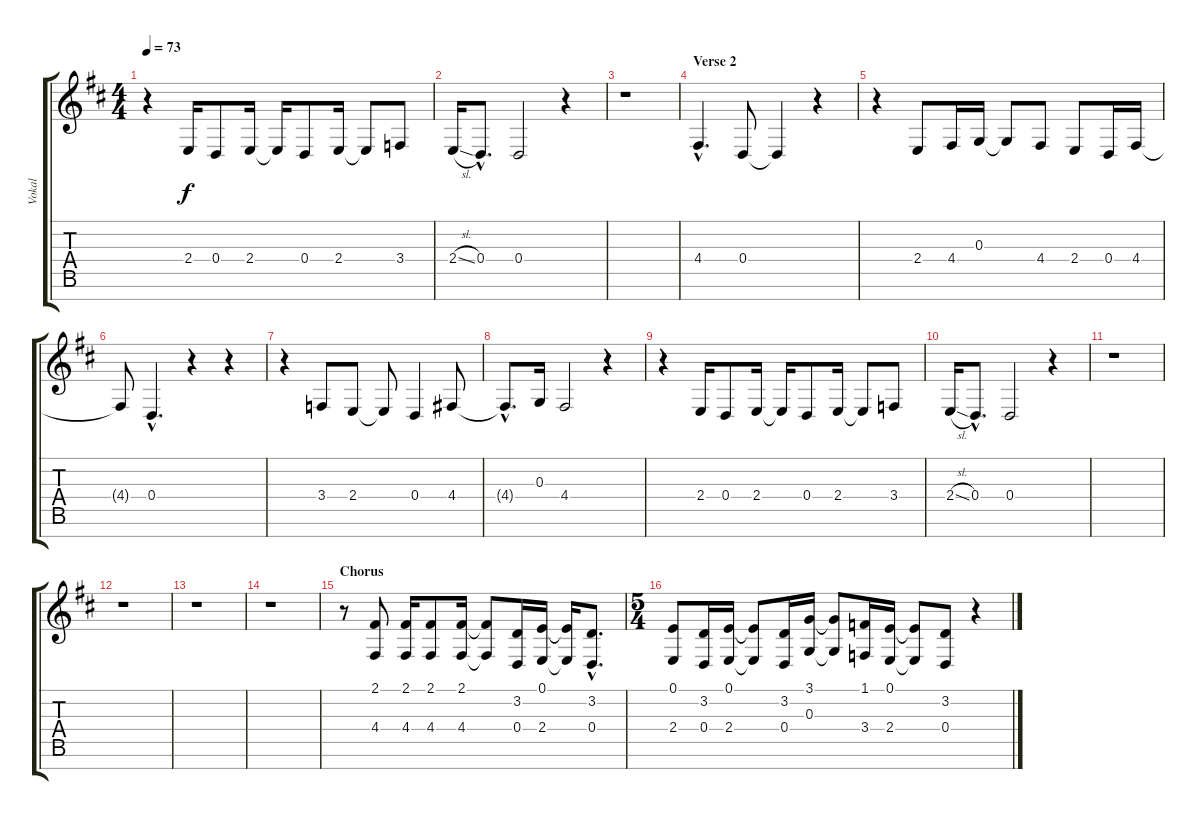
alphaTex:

\track ("Vokal" "Vokal") {instrument viola}
\staff {score tabs}
\tuning (E4 B3 G3 D3 A2 E2 B1) {hide}
\ts (4 4)
\tempo 73
\clef g2
\ks d
r.4{dy f} 2.4.16 0.4.8 2.4.16 2.4{t}.16 0.4.8 2.4.16 2.4{t}.8 3.4.8 |
2.4{sl}.16 0.4{hac}.8{d} 0.4.2 r.4 |
r.1 |
\section ("" "Verse 2")
4.4{hac}.4{d} 0.4.8 0.4{t}.4 r.4 |
r.4 2.4.8 4.4.16 0.3.16 0.3{t}.8 4.4.8 2.4.8 0.4.16 4.4.16 |
4.4{t}.8 0.4{hac}.4{d} r.4 r.4 |
r.4 3.4.8 2.4.8 2.4{t}.8 0.4.4 4.4.8 |
4.4{hac t}.8{d} 0.3.16 4.4.2 r.4 |
r.4 2.4.16 0.4.8 2.4.16 2.4{t}.16 0.4.8 2.4.16 2.4{t}.8 3.4.8 |
2.4{sl}.16 0.4{hac}.8{d} 0.4.2 r.4 |
r.1 |
r.1 |
r.1 |
r.1 |
\section ("" "Chorus")
r.8 (2.1 4.4).8 (2.1 4.4).16 (2.1 4.4).8 (2.1 4.4).16 (2.1{t} 4.4{t}).8 (3.2 0.4).16 (0.1 2.4).16 (0.1{t} 2.4{t}).16 (3.2{hac} 0.4{hac}).8{d} |
\ts (5 4)
(0.1 2.4).8 (3.2 0.4).16 (0.1 2.4).16 (0.1{t} 2.4{t}).8 (3.2 0.4).16 (3.1 0.3).16 (3.1{t} 0.3{t}).8 (1.1 3.4).16 (0.1 2.4).16 (0.1{t} 2.4{t}).8 (3.2 0.4).8 r.4
